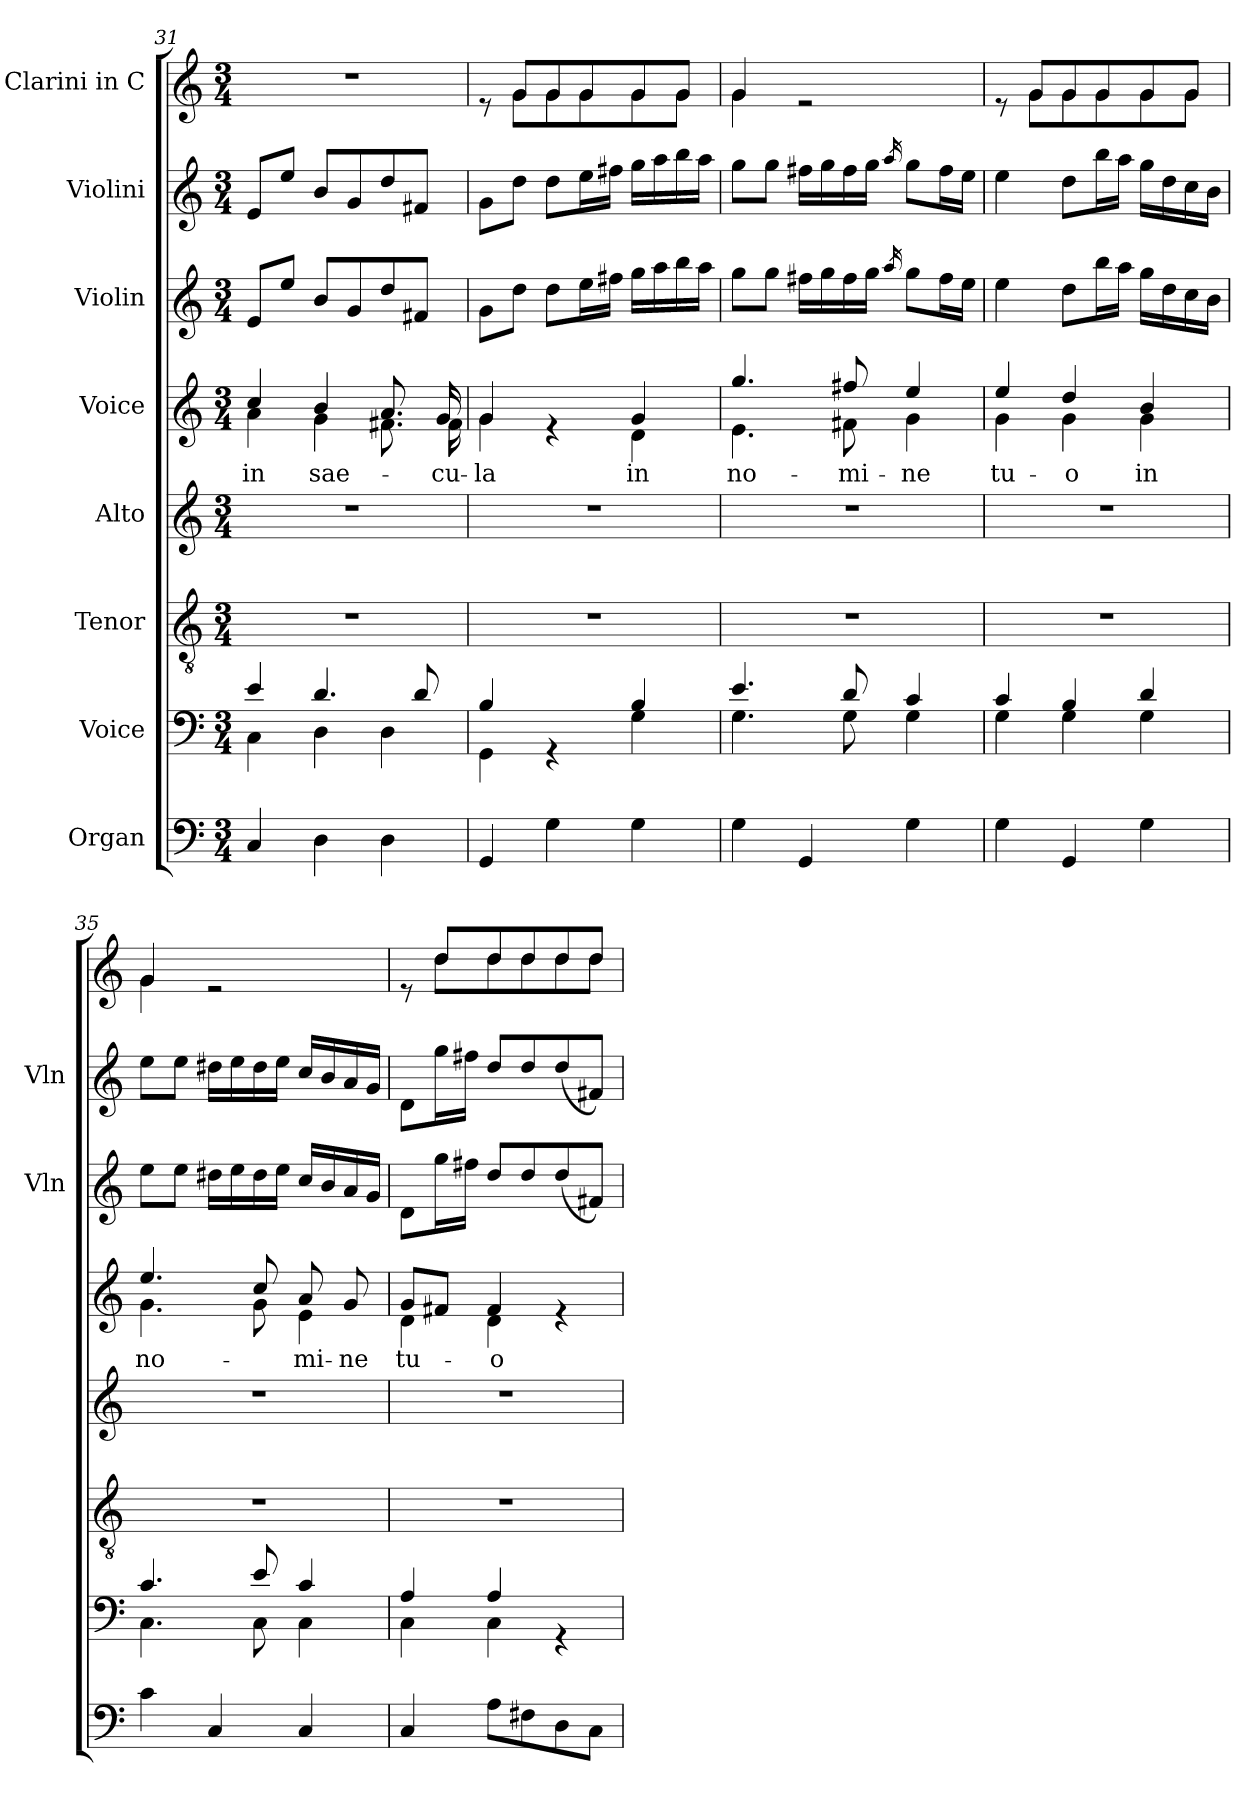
**kern	**kern	**kern	**kern	**kern	**text	**kern	**kern	**kern
*part8	*part7	*part6	*part5	*part4	*part4	*part3	*part2	*part1
*staff8	*staff7	*staff6	*staff5	*staff4	*staff4	*staff3	*staff2	*staff1
*I"Organ	*I"Voice	*I"Tenor	*I"Alto	*I"Voice	*	*I"Violin	*I"Violini	*I"Clarini in C
*	*	*	*	*	*	*I'Vln	*I'Vln	*
*clefF4	*clefF4	*clefGv2	*clefG2	*clefG2	*	*clefG2	*clefG2	*clefG2
*k[]	*k[]	*k[]	*k[]	*k[]	*	*k[]	*k[]	*k[]
*M3/4	*M3/4	*M3/4	*M3/4	*M3/4	*	*M3/4	*M3/4	*M3/4
=31	=31	=31	=31	=31	=31	=31	=31	=31
*	*^	*	*	*	*	*	*	*
!	!	!	!	!	!	!LO:LY:b	!	!	!
*	*	*	*	*	*^	*	*	*	*
4C/	4e/	4C\	2.r	2.r	4cc/	4a\	in	8e/L	8e/L	2.r
.	.	.	.	.	.	.	.	8ee/J	8ee/J	.
!	!	!	!	!	!	!	!LO:LY:b	!	!	!
4D\	4.d/	4D\	.	.	4b/	4g\	sae-	8b/L	8b/L	.
.	.	.	.	.	.	.	.	8g/	8g/	.
4D\	.	4D\	.	.	8.a/	8.f#X\	.	8dd/	8dd/	.
.	8d/	.	.	.	.	.	.	8f#X/J	8f#X/J	.
!	!	!	!	!	!	!	!LO:LY:b	!	!	!
.	.	.	.	.	16g/	16f#\	-cu-	.	.	.
=32	=32	=32	=32	=32	=32	=32	=32	=32	=32	=32
!	!	!	!	!	!	!	!LO:LY:b	!	!	!
*	*	*	*	*	*	*	*	*	*	*^
4GG/	4B/	4GG\	2.r	2.r	4g/	4g\	-la	8g\L	8g\L	8re	8ryy
.	.	.	.	.	.	.	.	8dd\J	8dd\J	8g/L	8g\L
4G\	4rGG	4ryy	.	.	4re	4ryy	.	8dd\L	8dd\L	8g/	8g\
.	.	.	.	.	.	.	.	16ee\L	16ee\L	8g/	8g\
.	.	.	.	.	.	.	.	16ff#X\JJ	16ff#X\JJ	.	.
!	!	!	!	!	!	!	!LO:LY:b	!	!	!	!
4G\	4B/	4G\	.	.	4g/	4d\	in	16gg\LL	16gg\LL	8g/	8g\
.	.	.	.	.	.	.	.	16aa\	16aa\	.	.
.	.	.	.	.	.	.	.	16bb\	16bb\	8g/J	8g\J
.	.	.	.	.	.	.	.	16aa\JJ	16aa\JJ	.	.
=33	=33	=33	=33	=33	=33	=33	=33	=33	=33	=33	=33
!	!	!	!	!	!	!	!LO:LY:b	!	!	!	!
4G\	4.e/	4.G\	2.r	2.r	4.gg/	4.e\	no-	8gg\L	8gg\L	4g/	4g\
.	.	.	.	.	.	.	.	8gg\J	8gg\J	.	.
4GG/	.	.	.	.	.	.	.	16ff#X\LL	16ff#X\LL	2re	2ryy
.	.	.	.	.	.	.	.	16gg\	16gg\	.	.
!	!	!	!	!	!	!	!LO:LY:b	!	!	!	!
.	8d/	8G\	.	.	8ff#X/	8f#X\	-mi-	16ff#\	16ff#\	.	.
.	.	.	.	.	.	.	.	16gg\JJ	16gg\JJ	.	.
.	.	.	.	.	.	.	.	16qaa/	16qaa/	.	.
!	!	!	!	!	!	!	!LO:LY:b	!	!	!	!
4G\	4c/	4G\	.	.	4ee/	4g\	-ne	8gg\L	8gg\L	.	.
.	.	.	.	.	.	.	.	16ff#\L	16ff#\L	.	.
.	.	.	.	.	.	.	.	16ee\JJ	16ee\JJ	.	.
=34	=34	=34	=34	=34	=34	=34	=34	=34	=34	=34	=34
!	!	!	!	!	!	!	!LO:LY:b	!	!	!	!
4G\	4c/	4G\	2.r	2.r	4ee/	4g\	tu-	4ee\	4ee\	8re	8ryy
.	.	.	.	.	.	.	.	.	.	8g/L	8g\L
!	!	!	!	!	!	!	!LO:LY:b	!	!	!	!
4GG/	4B/	4G\	.	.	4dd/	4g\	-o	8dd\L	8dd\L	8g/	8g\
.	.	.	.	.	.	.	.	16bb\L	16bb\L	8g/	8g\
.	.	.	.	.	.	.	.	16aa\JJ	16aa\JJ	.	.
!	!	!	!	!	!	!	!LO:LY:b	!	!	!	!
4G\	4d/	4G\	.	.	4b/	4g\	in	16gg\LL	16gg\LL	8g/	8g\
.	.	.	.	.	.	.	.	16dd\	16dd\	.	.
.	.	.	.	.	.	.	.	16cc\	16cc\	8g/J	8g\J
.	.	.	.	.	.	.	.	16b\JJ	16b\JJ	.	.
!!LO:LB:g=z	!!
=35	=35	=35	=35	=35	=35	=35	=35	=35	=35	=35	=35
!	!	!	!	!	!	!	!LO:LY:b	!	!	!	!
4c\	4.c/	4.C\	2.r	2.r	4.ee/	4.g\	no-	8ee\L	8ee\L	4g/	4g\
.	.	.	.	.	.	.	.	8ee\J	8ee\J	.	.
4C/	.	.	.	.	.	.	.	16dd#X\LL	16dd#X\LL	2re	2ryy
.	.	.	.	.	.	.	.	16ee\	16ee\	.	.
.	8e/	8C\	.	.	8cc/	8g\	.	16dd#\	16dd#\	.	.
.	.	.	.	.	.	.	.	16ee\JJ	16ee\JJ	.	.
!	!	!	!	!	!	!	!LO:LY:b	!	!	!	!
4C/	4c/	4C\	.	.	8a/	4e\	-mi-	16cc/LL	16cc/LL	.	.
.	.	.	.	.	.	.	.	16b/	16b/	.	.
!	!	!	!	!	!	!	!LO:LY:b	!	!	!	!
.	.	.	.	.	8g/	.	-ne	16a/	16a/	.	.
.	.	.	.	.	.	.	.	16g/JJ	16g/JJ	.	.
=36	=36	=36	=36	=36	=36	=36	=36	=36	=36	=36	=36
!	!	!	!	!	!	!	!LO:LY:b	!	!	!	!
4C/	4A/	4C\	2.r	2.r	8g/L	4d\	tu-	8d\L	8d\L	8re	8ryy
.	.	.	.	.	8f#X/J	.	.	16gg\L	16gg\L	8dd/L	8dd\L
.	.	.	.	.	.	.	.	16ff#X\JJ	16ff#X\JJ	.	.
!	!	!	!	!	!	!	!LO:LY:b	!	!	!	!
8A\L	4A/	4C\	.	.	4f#/	4d\	-o	8dd/L	8dd/L	8dd/	8dd\
8F#X\	.	.	.	.	.	.	.	8dd/	8dd/	8dd/	8dd\
8D\	4rGG	4ryy	.	.	4re	4ryy	.	(8dd/	(8dd/	8dd/	8dd\
8C\J	.	.	.	.	.	.	.	8f#X/J)	8f#X/J)	8dd/J	8dd\J
*	*v	*v	*	*	*v	*v	*	*	*	*v	*v
=	=	=	=	=	=	=	=	=
*-	*-	*-	*-	*-	*-	*-	*-	*-
